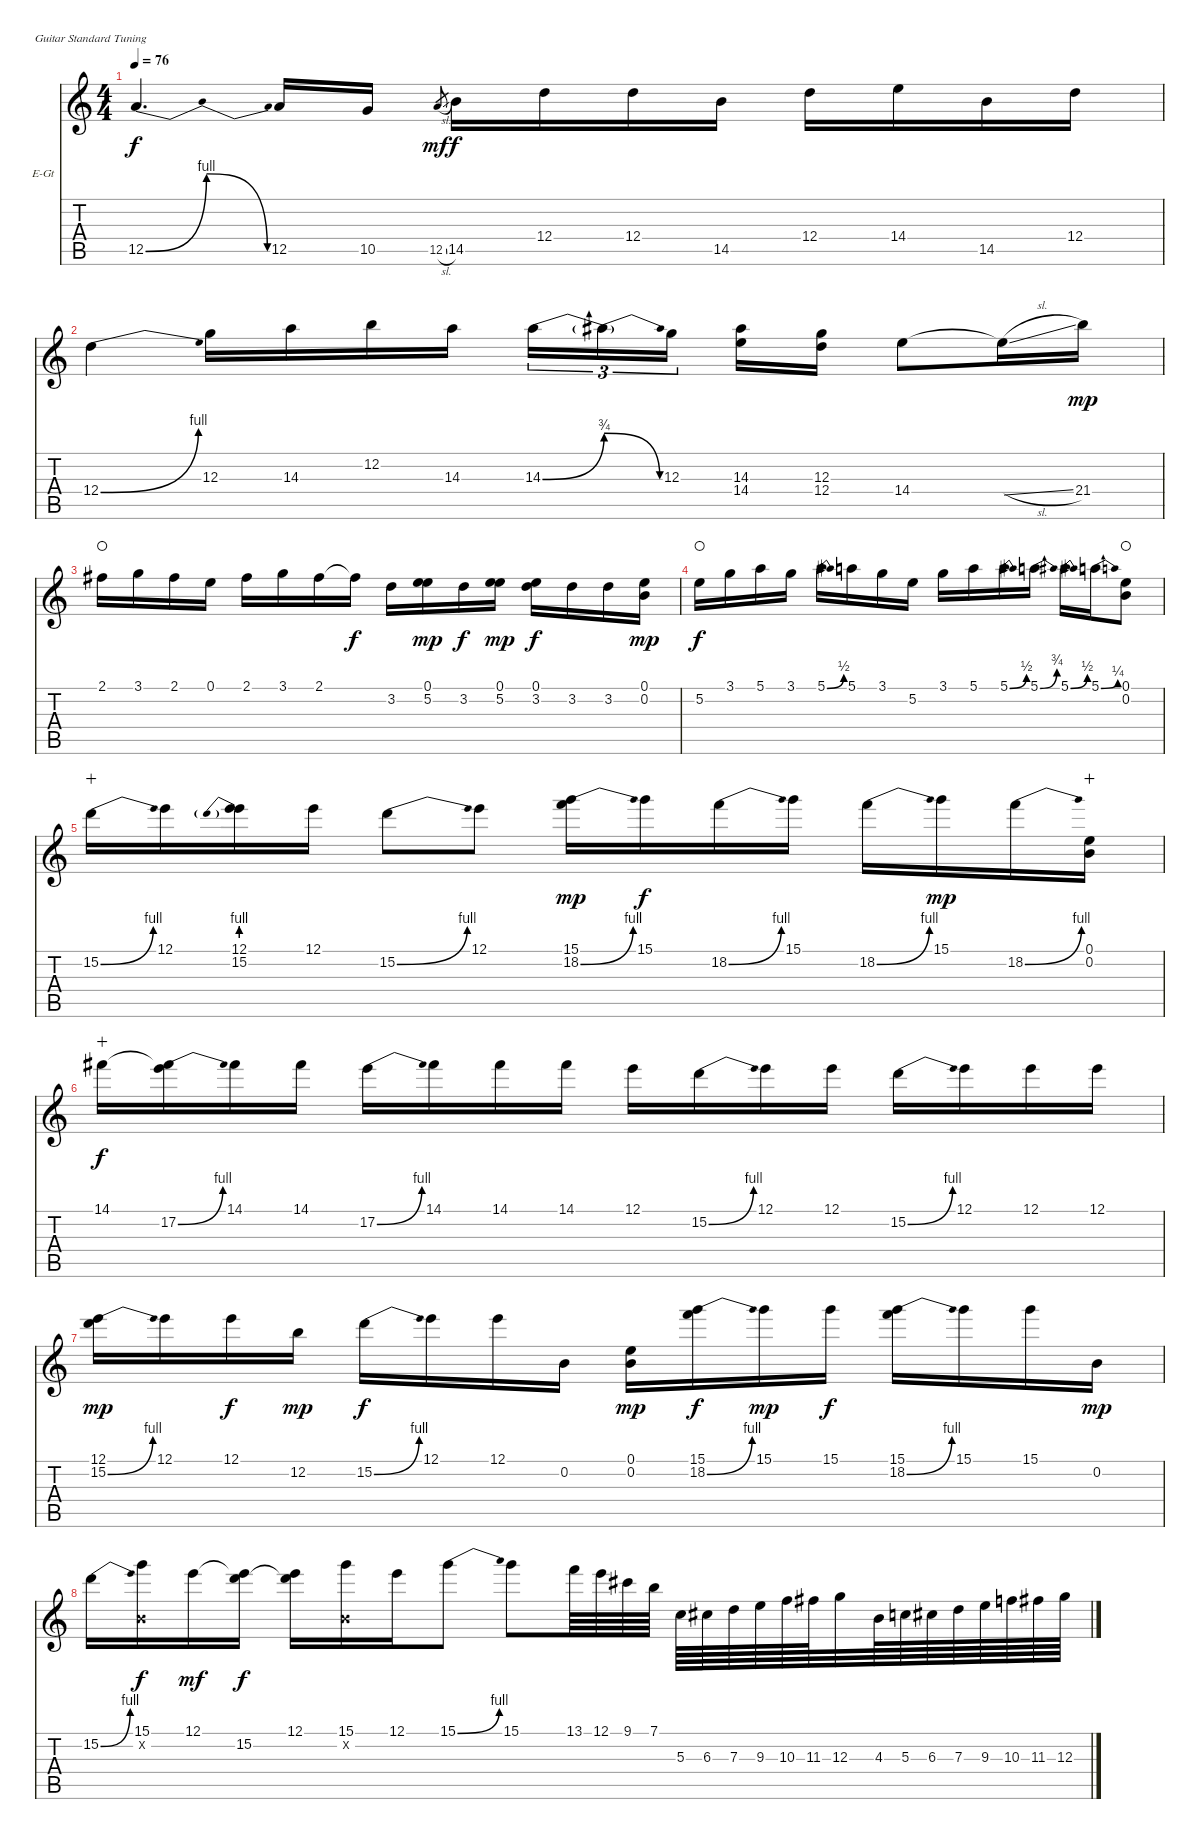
\defaultSystemsLayout 4
\bracketExtendMode nobrackets
\firstSystemTrackNameOrientation horizontal
\otherSystemsTrackNameOrientation horizontal
\track ("Mike McCready (Drive)" "E-Gt") {instrument overdrivenguitar}
\staff {score tabs}
\tuning (E4 B3 G3 D3 A2 E2)
\ts (4 4)
\tempo 76
\clef g2
\ks c
12.5{be (bendrelease 0 0 30 4 30 4 60 0)}.4{d dy f} 12.5.16 10.5.16 12.5{sl}.8{gr dy mf} 14.5.16{dy f} 12.4.16 12.4.16 14.5.16 12.4.16 14.4.16 14.5.16 12.4.16 |
12.4{be (bend 0 0 60 4)}.4 12.3.16 14.3.16 12.2.16 14.3.16 14.3{be (bend 0 0 60 3)}.16{tu (3 2)} 14.3{be (release 0 3 60 0) t}.16{tu (3 2)} 12.3.16{tu (3 2)} (14.3 14.4).16 (12.3 12.4).16 14.4.8 14.4{sl t}.16 21.4.16{dy mp} |
2.1.16{waho} 3.1.16 2.1.16 0.1.16 2.1.16 3.1.16 2.1.16 2.1{t}.16{dy f} 3.2.16 (0.1 5.2).16{dy mp} 3.2.16{dy f} (0.1 5.2).16{dy mp} (0.1 3.2).16{dy f} 3.2.16 3.2.16 (0.1 0.2).16{dy mp} |
5.2.16{dy f waho} 3.1.16 5.1.16 3.1.16 5.1{be (bend 0 0 60 2)}.16 5.1.16 3.1.16 5.2.16 3.1.16 5.1.16 5.1{be (bend 0 0 60 2)}.16 5.1{be (bend 0 0 60 3)}.16 5.1{be (bend 0 0 60 2)}.16 5.1{be (bend 0 0 60 1)}.16 (0.1 0.2).8{waho} |
15.2{be (bend 0 0 60 4)}.16{wahc} 12.1.16 (12.1 15.2{be (prebend 0 4 60 4)}).16 12.1.16 15.2{be (bend 0 0 60 4)}.8 12.1.8 (15.1 18.2{be (bend 0 0 60 4)}).16{dy mp} 15.1.16{dy f} 18.2{be (bend 0 0 60 4)}.16 15.1.16 18.2{be (bend 0 0 60 4)}.16 15.1.16{dy mp} 18.2{be (bend 0 0 60 4)}.16 (0.1 0.2).16{wahc} |
14.1.16{dy f wahc} (14.1{t} 17.2{be (bend 0 0 60 4)}).16 14.1.16 14.1.16 17.2{be (bend 0 0 60 4)}.16 14.1.16 14.1.16 14.1.16 12.1.16 15.2{be (bend 0 0 60 4)}.16 12.1.16 12.1.16 15.2{be (bend 0 0 60 4)}.16 12.1.16 12.1.16 12.1.16 |
(12.1 15.2{be (bend 0 0 60 4)}).16{dy mp} 12.1.16 12.1.16{dy f} 12.2.16{dy mp} 15.2{be (bend 0 0 60 4)}.16{dy f} 12.1.16 12.1.16 0.2.16 (0.1 0.2).16{dy mp} (15.1 18.2{be (bend 0 0 60 4)}).16{dy f} 15.1.16{dy mp} 15.1.16{dy f} (15.1 18.2{be (bend 0 0 60 4)}).16 15.1.16 15.1.16 0.2.16{dy mp} |
15.2{be (bend 0 0 60 4)}.16 (15.1 0.2{x}).16{dy f} 12.1.16{dy mf} (12.1{t} 15.2).16{dy f} (12.1 15.2{t}).16 (15.1 0.2{x}).16 12.1.16 15.1{be (bend 0 0 60 4)}.8 15.1.8 13.1.64 12.1.64 9.1.64 7.1.64 5.3.64 6.3.64 7.3.64 9.3.64 10.3.64 11.3.64 12.3.32 4.3.64 5.3.64 6.3.64 7.3.64 9.3.64 10.3.64 11.3.64 12.3.64
